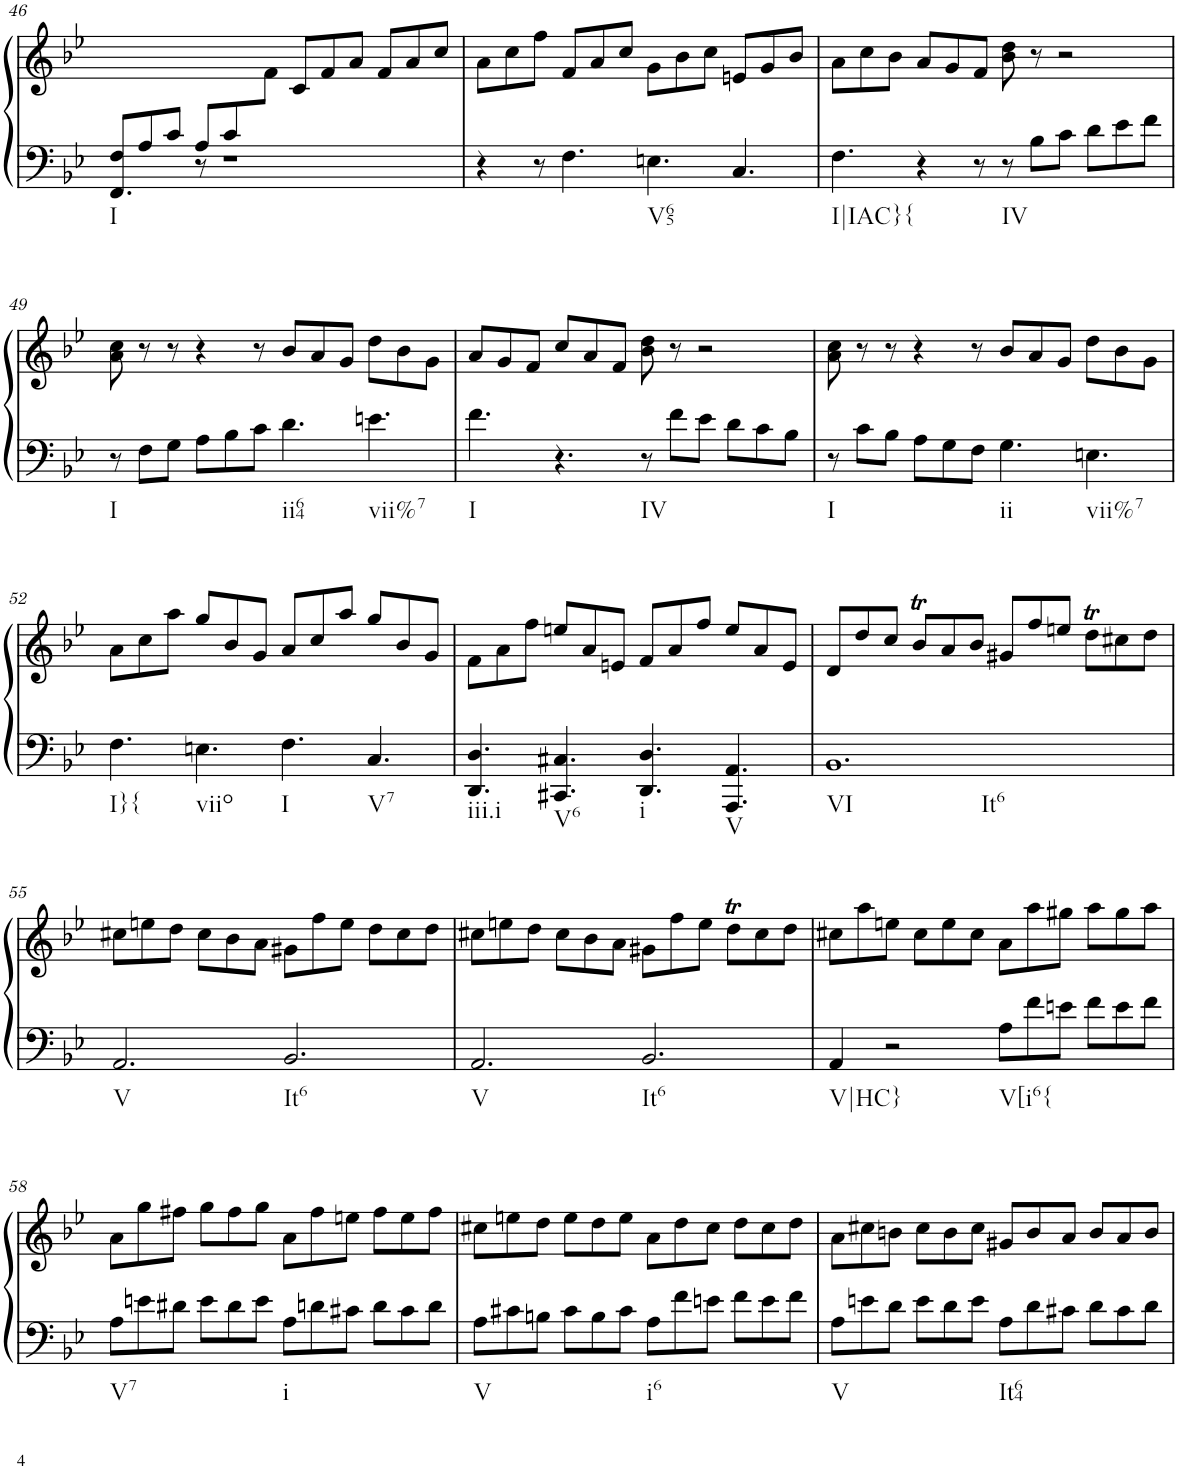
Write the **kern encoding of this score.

**kern	**kern
*part1	*part1
*staff2	*staff1
*I"Piano	*
*I'Pno.	*
!!LO:PB:g=z
*clefF4	*clefG2
*k[b-e-]	*k[b-e-]
*M12/8	*M12/8
=46	=46
*^	*
!LO:TX:b:t=I	!	!
8F/L	4.FF/	8ryy
8A/	.	.
8c/J	.	.
8A/L	8r	.
8c/	1r	.
2..ryy	.	8f\J
.	.	8c/L
.	.	8f/
.	.	8a/J
.	.	8f/L
.	.	8a/
.	.	8cc/J
*v	*v	*
=47	=47
4r	8a\L
.	8cc\
8r	8ff\J
4.F\	8f/L
.	8a/
.	8cc/J
!LO:TX:b:t=V65	!
4.En\	8g\L
.	8b-\
.	8cc\J
4.C/	8en/L
.	8g/
.	8b-/J
=48	=48
!LO:TX:b:t=I|IAC}{	!
4.F\	8a\L
.	8cc\
.	8b-\J
4r	8a/L
.	8g/
8r	8f/J
!LO:TX:b:t=IV	!
8r	8b-\ 8dd\
8B-\L	8r
8c\J	2r
8d\L	.
8e-\	.
8f\J	.
!!LO:LB:g=z
=49	=49
!LO:TX:b:t=I	!
8r	8a\ 8cc\
8F\L	8r
8G\J	8r
8A\L	4r
8B-\	.
8c\J	8r
!LO:TX:b:t=ii64	!
4.d\	8b-/L
.	8a/
.	8g/J
!LO:TX:b:t=vii%7	!
4.en\	8dd\L
.	8b-\
.	8g\J
=50	=50
!LO:TX:b:t=I	!
4.f\	8a/L
.	8g/
.	8f/J
4.r	8cc/L
.	8a/
.	8f/J
!LO:TX:b:t=IV	!
8r	8b-\ 8dd\
8f\L	8r
8e-\J	2r
8d\L	.
8c\	.
8B-\J	.
=51	=51
!LO:TX:b:t=I	!
8r	8a\ 8cc\
8c\L	8r
8B-\J	8r
8A\L	4r
8G\	.
8F\J	8r
!LO:TX:b:t=ii	!
4.G\	8b-/L
.	8a/
.	8g/J
!LO:TX:b:t=vii%7	!
4.En\	8dd\L
.	8b-\
.	8g\J
!!LO:LB:g=z
=52	=52
!LO:TX:b:t=I}{	!
4.F\	8a\L
.	8cc\
.	8aa\J
!LO:TX:b:t=viio	!
4.En\	8gg/L
.	8b-/
.	8g/J
!LO:TX:b:t=I	!
4.F\	8a/L
.	8cc/
.	8aa/J
!LO:TX:b:t=V7	!
4.C/	8gg/L
.	8b-/
.	8g/J
=53	=53
!LO:TX:b:t=iii.i	!
4.DD/ 4.D/	8f\L
.	8a\
.	8ff\J
!LO:TX:b:t=V6	!
4.CC#X/ 4.C#X/	8een/L
.	8a/
.	8en/J
!LO:TX:b:t=i	!
4.DD/ 4.D/	8f/L
.	8a/
.	8ff/J
!LO:TX:b:t=V	!
4.AAA/ 4.AA/	8ee/L
.	8a/
.	8e/J
=54	=54
!LO:TX:b:t=VI	!
!LO:TX:b:t=It6	!
1.BB-	8d/L
.	8dd/
.	8cc/J
.	8b-T/L
.	8a/
.	8b-/J
.	8g#X/L
.	8ff/
.	8een/J
.	8ddt\L
.	8cc#X\
.	8dd\J
!!LO:LB:g=z
=55	=55
!LO:TX:b:t=V	!
2.AA/	8cc#X\L
.	8een\
.	8dd\J
.	8cc#\L
.	8b-\
.	8a\J
!LO:TX:b:t=It6	!
2.BB-/	8g#X\L
.	8ff\
.	8ee\J
.	8dd\L
.	8cc#\
.	8dd\J
=56	=56
!LO:TX:b:t=V	!
2.AA/	8cc#X\L
.	8een\
.	8dd\J
.	8cc#\L
.	8b-\
.	8a\J
!LO:TX:b:t=It6	!
2.BB-/	8g#X\L
.	8ff\
.	8ee\J
.	8ddt\L
.	8cc#\
.	8dd\J
=57	=57
!LO:TX:b:t=V|HC}	!
4AA/	8cc#X\L
.	8aa\
2r	8een\J
.	8cc#\L
.	8ee\
.	8cc#\J
!LO:TX:b:t=V[i6{	!
8A\L	8a\L
8f\	8aa\
8en\J	8gg#X\J
8f\L	8aa\L
8e\	8gg#\
8f\J	8aa\J
!!LO:LB:g=z
=58	=58
!LO:TX:b:t=V7	!
8A\L	8a\L
8en\	8gg\
8d#X\J	8ff#X\J
8e\L	8gg\L
8d#\	8ff#\
8e\J	8gg\J
!LO:TX:b:t=i	!
8A\L	8a\L
8dn\	8ff#\
8c#X\J	8een\J
8d\L	8ff#\L
8c#\	8ee\
8d\J	8ff#\J
=59	=59
!LO:TX:b:t=V	!
8A\L	8cc#X\L
8c#X\	8een\
8Bn\J	8dd\J
8c#\L	8ee\L
8B\	8dd\
8c#\J	8ee\J
!LO:TX:b:t=i6	!
8A\L	8a\L
8f\	8dd\
8en\J	8cc#\J
8f\L	8dd\L
8e\	8cc#\
8f\J	8dd\J
=60	=60
!LO:TX:b:t=V	!
8A\L	8a\L
8en\	8cc#X\
8d\J	8bn\J
8e\L	8cc#\L
8d\	8b\
8e\J	8cc#\J
!LO:TX:b:t=It64	!
8A\L	8g#X/L
8d\	8b/
8c#X\J	8a/J
8d\L	8b/L
8c#\	8a/
8d\J	8b/J
=	=
*-	*-
